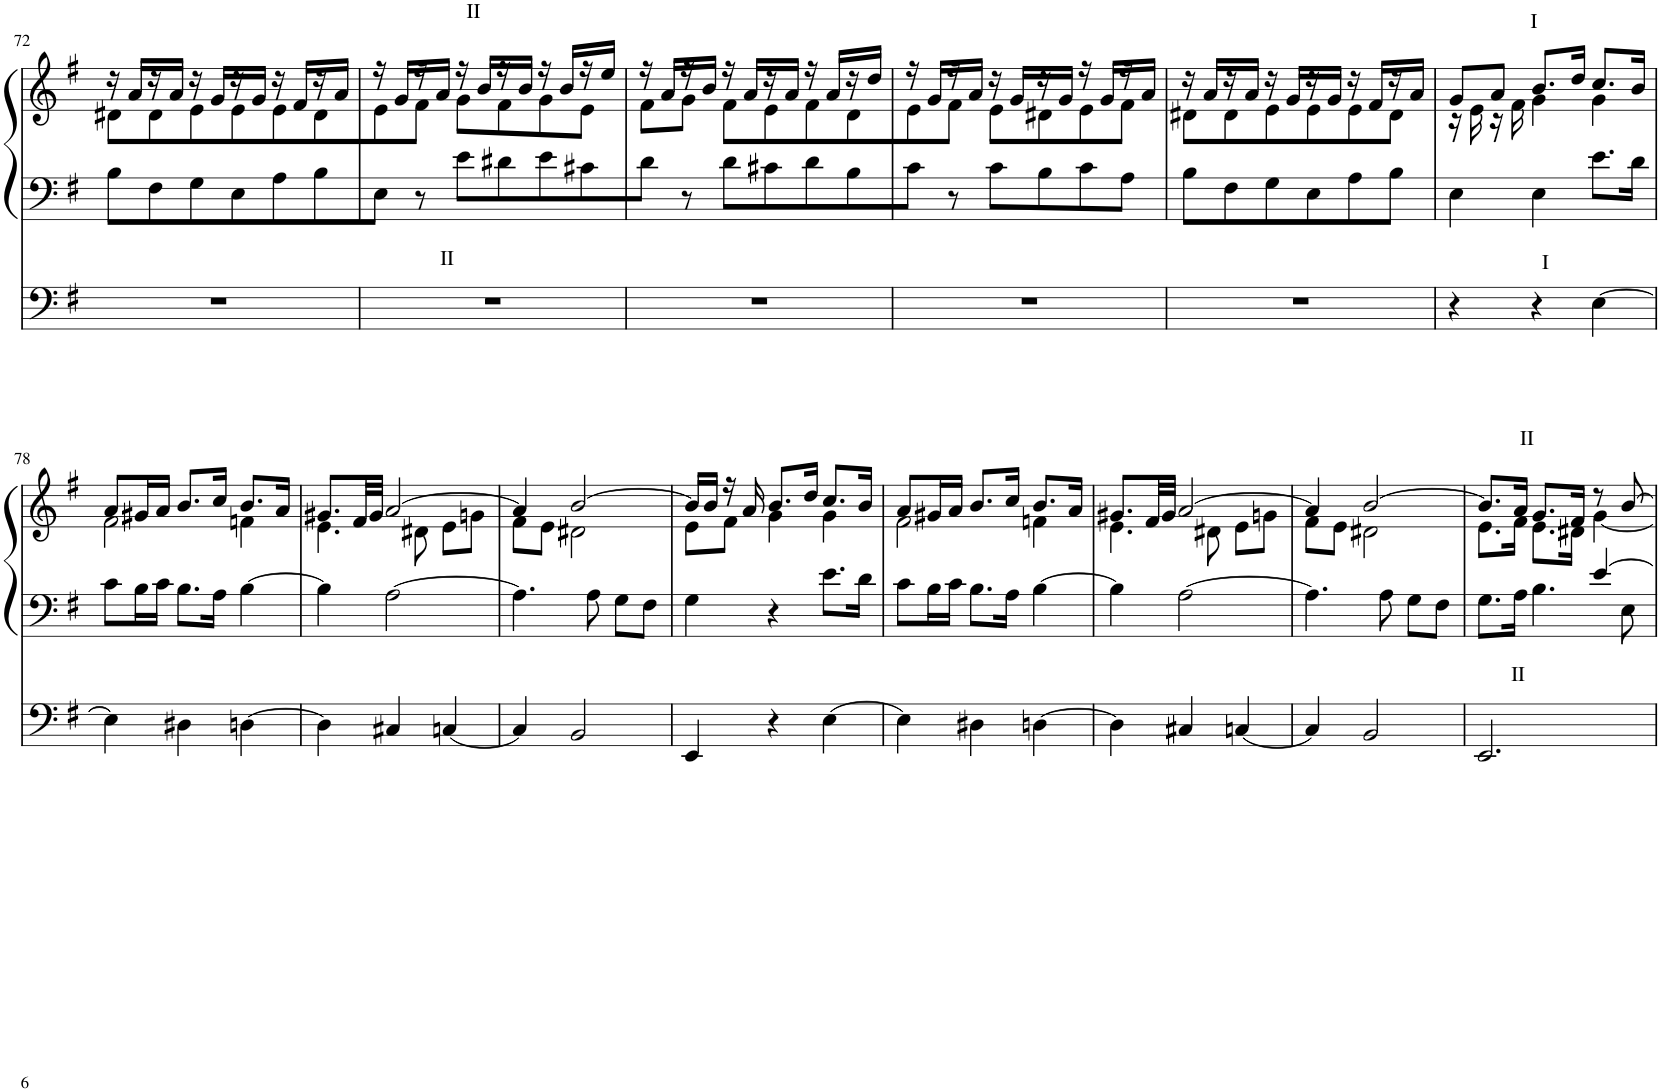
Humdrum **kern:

**kern	**kern	**kern
*part1	*part1	*part1
*staff3	*staff2	*staff1
*I"Pipe Organ	*	*
*I'P Org	*	*
!!LO:PB:g=z
*clefF4	*clefF4	*clefG2
*k[f#]	*k[f#]	*k[f#]
*M3/4	*M3/4	*M3/4
=72	=72	=72
*	*	*^
2.r	8B\L	16r	8d#X\L
.	.	16a/LL	.
.	8F#\	16r	8d#\
.	.	16a/JJ	.
.	8G\	16r	8e\
.	.	16g/LL	.
.	8E\	16r	8e\
.	.	16g/JJ	.
.	8A\	16r	8e\
.	.	16f#/LL	.
.	8B\	16r	8d#\
.	.	16a/JJ	.
=73	=73	=73	=73
2.r	8E\J	16r	8e\
.	.	16g/LL	.
!	!LO:TX:b:t=II	!	!
.	8r	16r	8f#\J
!	!	!LO:TX:a:t=II	!
.	.	16a/JJ	.
.	8e\L	16r	8g\L
.	.	16b/LL	.
.	8d#X\	16r	8f#\
.	.	16b/JJ	.
.	8e\	16r	8g\
.	.	16b/LL	.
.	8c#X\	16r	8e\J
.	.	16ee/JJ	.
=74	=74	=74	=74
2.r	8d\J	16r	8f#\L
.	.	16a/LL	.
.	8r	16r	8g\J
.	.	16b/JJ	.
.	8d\L	16r	8f#\L
.	.	16a/LL	.
.	8c#X\	16r	8e\
.	.	16a/JJ	.
.	8d\	16r	8f#\
.	.	16a/LL	.
.	8B\	16r	8d\
.	.	16dd/JJ	.
=75	=75	=75	=75
2.r	8c\J	16r	8e\
.	.	16g/LL	.
.	8r	16r	8f#\J
.	.	16a/JJ	.
.	8c\L	16r	8e\L
.	.	16g/LL	.
.	8B\	16r	8d#X\
.	.	16g/JJ	.
.	8c\	16r	8e\
.	.	16g/LL	.
.	8A\J	16r	8f#\J
.	.	16a/JJ	.
=76	=76	=76	=76
2.r	8B\L	16r	8d#X\L
.	.	16a/LL	.
.	8F#\	16r	8d#\
.	.	16a/JJ	.
.	8G\	16r	8e\
.	.	16g/LL	.
.	8E\	16r	8e\
.	.	16g/JJ	.
.	8A\	16r	8e\
.	.	16f#/LL	.
.	8B\J	16r	8d#\J
.	.	16a/JJ	.
=77	=77	=77	=77
!	!LO:TX:b:t=I	!	!
4r	4E\	8g/L	16r
.	.	.	16e\
.	.	8a/J	16r
!	!	!	!LO:TX:a:t=I
.	.	.	16f#\
4r	4E\	8.b/L	4g\
.	.	16dd/Jk	.
[4E\	8.e\L	8.cc/L	4g\
.	16d\Jk	16b/Jk	.
!!LO:LB:g=z	!!
=78	=78	=78	=78
4E\]	8c\L	8a/L	2f#\
.	16B\L	16g#X/L	.
.	16c\JJ	16a/JJ	.
4D#X\	8.B\L	8.b/L	.
.	16A\Jk	16cc/Jk	.
[4Dn\	[4B\	8.b/L	4fn\
.	.	16a/Jk	.
=79	=79	=79	=79
4D\]	4B\]	8.g#X/L	4.e\
.	.	32f#/LL	.
.	.	32g#/JJJ	.
4C#X/	[2A\	[2a/	.
.	.	.	8d#X\
[4Cn/	.	.	8e\L
.	.	.	8gn\J
=80	=80	=80	=80
4C/]	4.A\]	4a/]	8f#\L
.	.	.	8e\J
2BB/	.	[2b/	2d#X\
.	8A\	.	.
.	8G\L	.	.
.	8F#\J	.	.
=81	=81	=81	=81
4EE/	4G\	16b/LL]	8e\L
.	.	16b/JJ	.
.	.	16r	8f#\J
.	.	16a/	.
4r	4r	8.b/L	4g\
.	.	16dd/Jk	.
[4E\	8.e\L	8.cc/L	4g\
.	16d\Jk	16b/Jk	.
=82	=82	=82	=82
4E\]	8c\L	8a/L	2f#\
.	16B\L	16g#X/L	.
.	16c\JJ	16a/JJ	.
4D#X\	8.B\L	8.b/L	.
.	16A\Jk	16cc/Jk	.
[4Dn\	[4B\	8.b/L	4fn\
.	.	16a/Jk	.
=83	=83	=83	=83
4D\]	4B\]	8.g#X/L	4.e\
.	.	32f#/LL	.
.	.	32g#/JJJ	.
4C#X/	[2A\	[2a/	.
.	.	.	8d#X\
[4Cn/	.	.	8e\L
.	.	.	8gn\J
=84	=84	=84	=84
4C/]	4.A\]	4a/]	8f#\L
.	.	.	8e\J
2BB/	.	[2b/	2d#X\
.	8A\	.	.
.	8G\L	.	.
.	8F#\J	.	.
=85	=85	=85	=85
*	*^	*	*
!	!	!	!LO:TX:a:t=II	!
!	!LO:TX:b:t=II	!	!	!
2.EE/	2ryy	8.G\L	8.b/L]	8.e\L
.	.	16A\Jk	16a/Jk	16f#\Jk
.	.	4.B\	8.g/L	8.e\L
.	.	.	16f#/Jk	16d#X\Jk
.	[4e/	.	8r	[4g\
.	.	8E\	[8b/	.
*	*v	*v	*	*
*	*	*v	*v
=	=	=
*-	*-	*-
